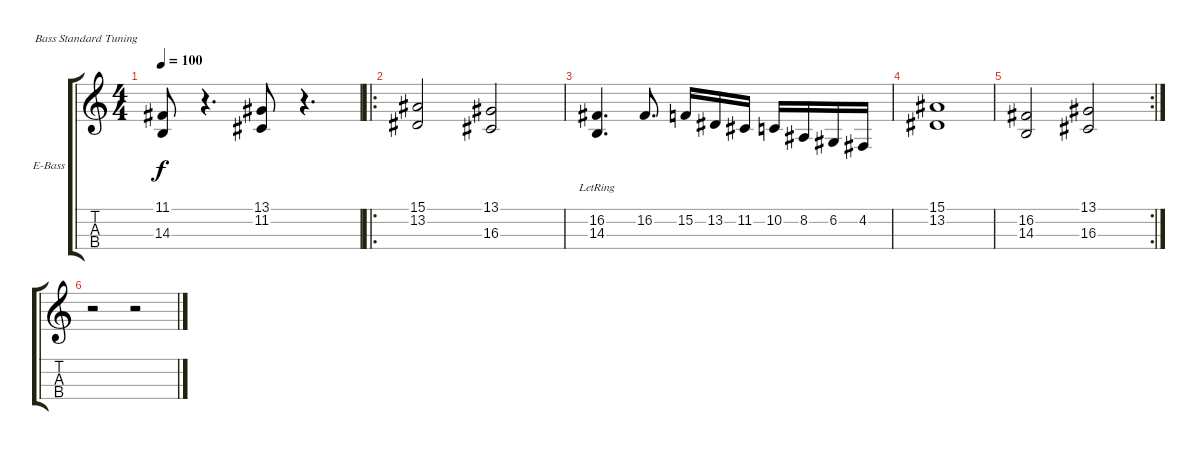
\bracketExtendMode groupsimilarinstruments
\firstSystemTrackNameOrientation horizontal
\otherSystemsTrackNameOrientation horizontal
\track ("Electric Bass" "E-Bass") {mute instrument electricbassfinger}
\staff {score tabs}
\tuning (G2 D2 A1 E1)
\ts (4 4)
\tempo 100
\clef g2
\scale
0.312821
\ks c
(11.1 14.3).8{dy f} r.4{d} (13.1 11.2).8 r.4{d} |
\ro
\scale
0.374359 (15.1 13.2).2 (13.1 16.3).2 |
\scale
0.322751 (16.2{lr} 14.3).4{d} 16.2.8{d} 15.2.16 13.2.16 11.2.16 10.2.16 8.2.16 6.2.16 4.2.16 |
\scale
0.322751 (15.1 13.2).1 |
\rc 2
\scale
0.354497 (16.2 14.3).2 (13.1 16.3).2 |
r.2 r.2
